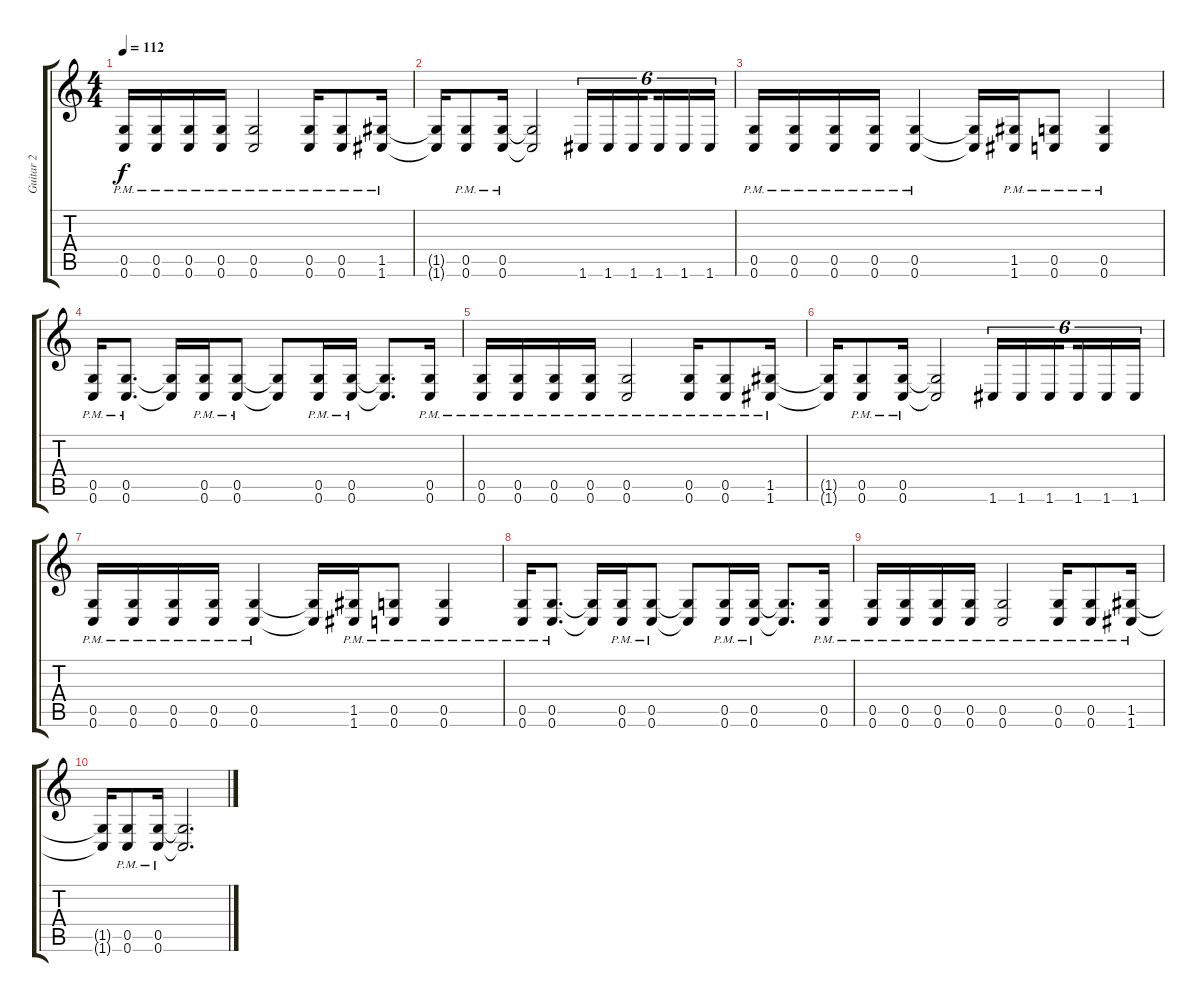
\track ("Guitar 2" "Guitar 2") {instrument distortionguitar}
\staff {score tabs}
\tuning (D4 A3 F3 C3 G2 C2) {hide}
\ts (4 4)
\tempo 112
\clef g2
\ks c
(0.5{pm} 0.6{pm}).16{dy f} (0.5{pm} 0.6{pm}).16 (0.5{pm} 0.6{pm}).16 (0.5{pm} 0.6{pm}).16 (0.5{pm} 0.6{pm}).2 (0.5{pm} 0.6{pm}).16 (0.5{pm} 0.6{pm}).8 (1.5{pm} 1.6{pm}).16 |
(1.5{t} 1.6{t}).16 (0.5{pm} 0.6{pm}).8 (0.5{pm} 0.6{pm}).16 (0.5{t} 0.6{t}).2 1.6.16{tu (6 4)} 1.6.16{tu (6 4)} 1.6.16{tu (6 4) beam splitsecondary} 1.6.16{tu (6 4)} 1.6.16{tu (6 4)} 1.6.16{tu (6 4)} |
(0.5{pm} 0.6{pm}).16 (0.5{pm} 0.6{pm}).16 (0.5{pm} 0.6{pm}).16 (0.5{pm} 0.6{pm}).16 (0.5{pm} 0.6{pm}).4 (0.5{t} 0.6{t}).16 (1.5{pm} 1.6{pm}).16 (0.5{pm} 0.6{pm}).8 (0.5{pm} 0.6{pm}).4 |
(0.5{pm} 0.6{pm}).16 (0.5{pm} 0.6{pm}).8{d} (0.5{t} 0.6{t}).16 (0.5{pm} 0.6{pm}).16 (0.5{pm} 0.6{pm}).8 (0.5{t} 0.6{t}).8 (0.5{pm} 0.6{pm}).16 (0.5{pm} 0.6{pm}).16 (0.5{t} 0.6{t}).8{d} (0.5{pm} 0.6{pm}).16 |
(0.5{pm} 0.6{pm}).16 (0.5{pm} 0.6{pm}).16 (0.5{pm} 0.6{pm}).16 (0.5{pm} 0.6{pm}).16 (0.5{pm} 0.6{pm}).2 (0.5{pm} 0.6{pm}).16 (0.5{pm} 0.6{pm}).8 (1.5{pm} 1.6{pm}).16 |
(1.5{t} 1.6{t}).16 (0.5{pm} 0.6{pm}).8 (0.5{pm} 0.6{pm}).16 (0.5{t} 0.6{t}).2 1.6.16{tu (6 4)} 1.6.16{tu (6 4)} 1.6.16{tu (6 4) beam splitsecondary} 1.6.16{tu (6 4)} 1.6.16{tu (6 4)} 1.6.16{tu (6 4)} |
(0.5{pm} 0.6{pm}).16 (0.5{pm} 0.6{pm}).16 (0.5{pm} 0.6{pm}).16 (0.5{pm} 0.6{pm}).16 (0.5{pm} 0.6{pm}).4 (0.5{t} 0.6{t}).16 (1.5{pm} 1.6{pm}).16 (0.5{pm} 0.6{pm}).8 (0.5{pm} 0.6{pm}).4 |
(0.5{pm} 0.6{pm}).16 (0.5{pm} 0.6{pm}).8{d} (0.5{t} 0.6{t}).16 (0.5{pm} 0.6{pm}).16 (0.5{pm} 0.6{pm}).8 (0.5{t} 0.6{t}).8 (0.5{pm} 0.6{pm}).16 (0.5{pm} 0.6{pm}).16 (0.5{t} 0.6{t}).8{d} (0.5{pm} 0.6{pm}).16 |
(0.5{pm} 0.6{pm}).16 (0.5{pm} 0.6{pm}).16 (0.5{pm} 0.6{pm}).16 (0.5{pm} 0.6{pm}).16 (0.5{pm} 0.6{pm}).2 (0.5{pm} 0.6{pm}).16 (0.5{pm} 0.6{pm}).8 (1.5{pm} 1.6{pm}).16 |
(1.5{t} 1.6{t}).16 (0.5{pm} 0.6{pm}).8 (0.5{pm} 0.6{pm}).16 (0.5{t} 0.6{t}).2{d}
